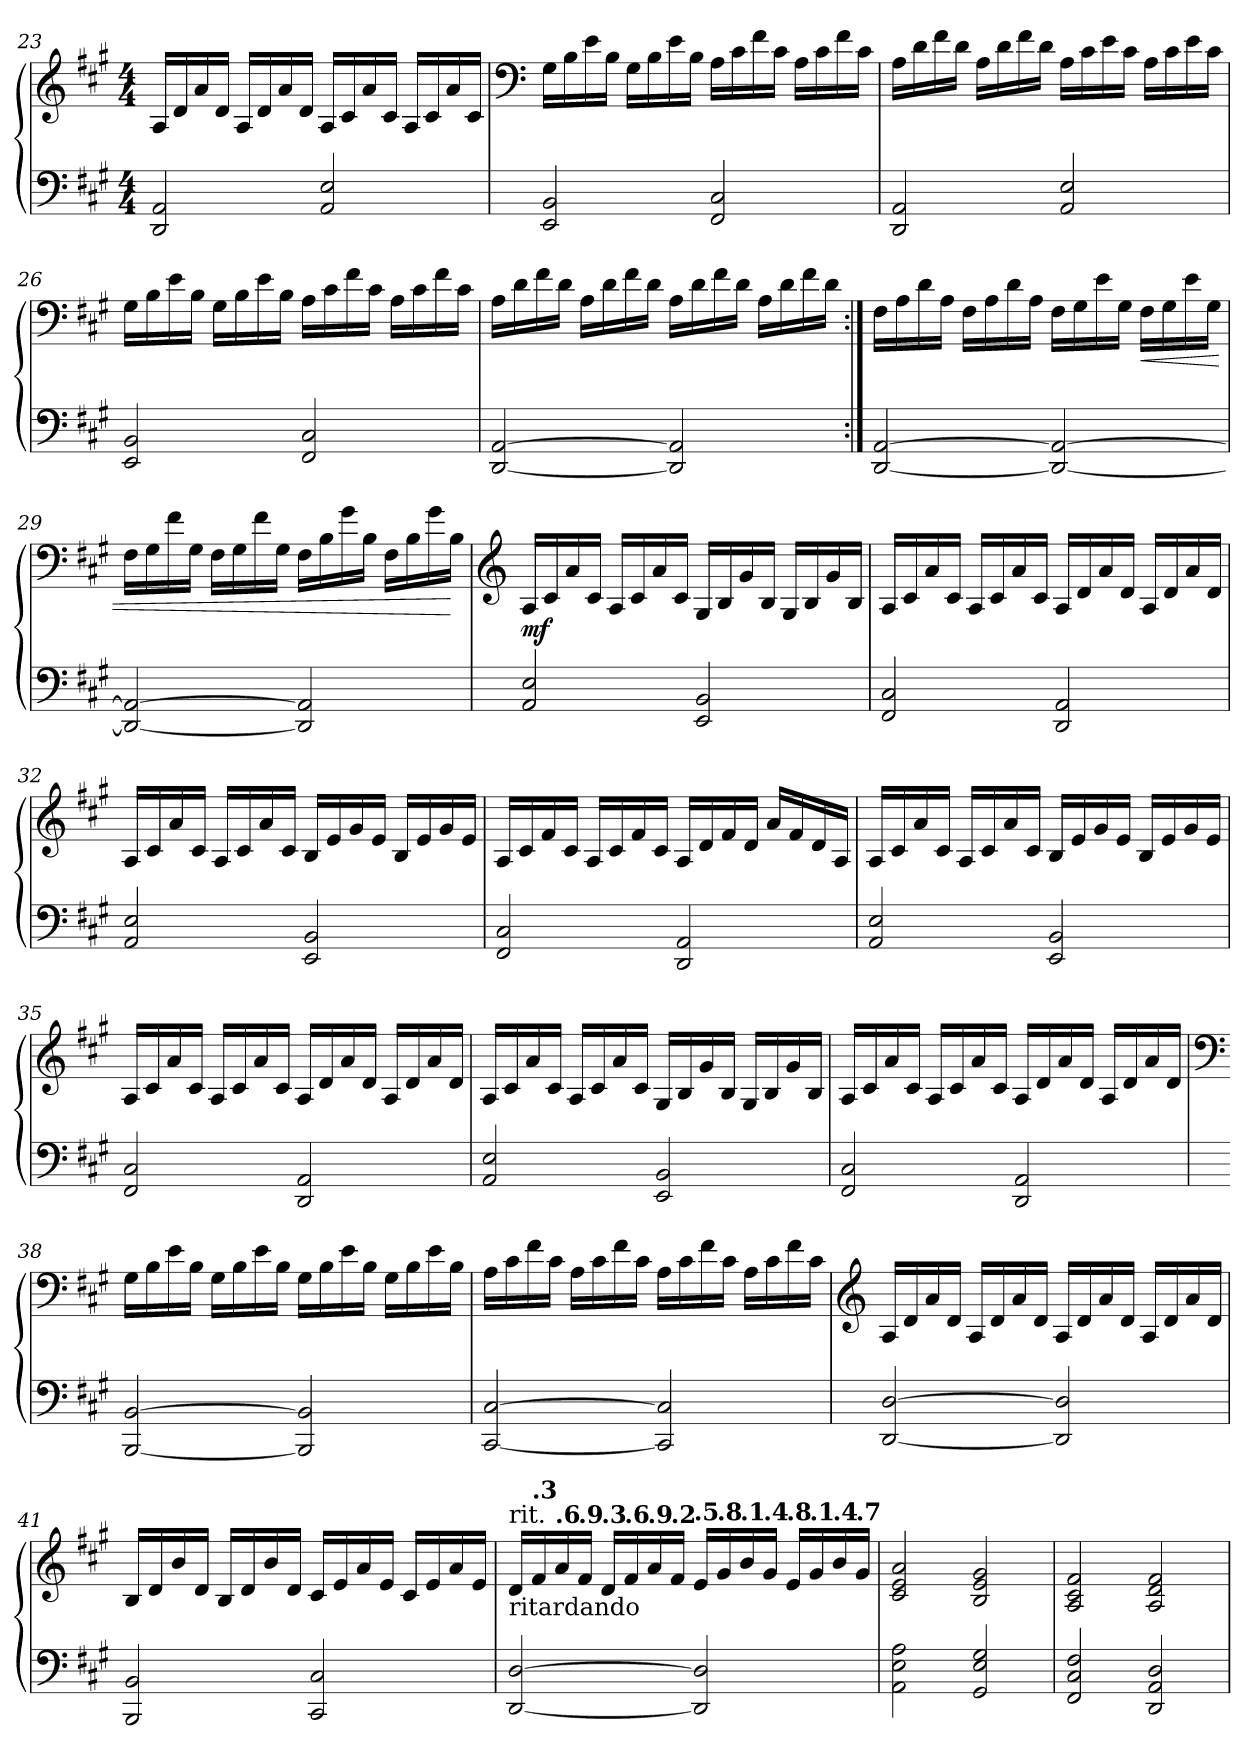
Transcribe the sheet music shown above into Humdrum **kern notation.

**kern	**kern	**dynam
*part1	*part1	*part1
*staff2	*staff1	*staff1/2
*clefF4	*clefG2	*
*k[f#c#g#]	*k[f#c#g#]	*
*M4/4	*M4/4	*
=23	=23	=23
2DD/ 2AA/	16A/LL	.
.	16d/	.
.	16a/	.
.	16d/JJ	.
.	16A/LL	.
.	16d/	.
.	16a/	.
.	16d/JJ	.
2AA/ 2E/	16A/LL	.
.	16c#/	.
.	16a/	.
.	16c#/JJ	.
.	16A/LL	.
.	16c#/	.
.	16a/	.
.	16c#/JJ	.
!!LO:LB:g=z
=24	=24	=24
*	*clefF4	*
2EE/ 2BB/	16G#\LL	.
.	16B\	.
.	16e\	.
.	16B\JJ	.
.	16G#\LL	.
.	16B\	.
.	16e\	.
.	16B\JJ	.
2FF#/ 2C#/	16A\LL	.
.	16c#\	.
.	16f#\	.
.	16c#\JJ	.
.	16A\LL	.
.	16c#\	.
.	16f#\	.
.	16c#\JJ	.
=25	=25	=25
2DD/ 2AA/	16A\LL	.
.	16d\	.
.	16f#\	.
.	16d\JJ	.
.	16A\LL	.
.	16d\	.
.	16f#\	.
.	16d\JJ	.
2AA/ 2E/	16A\LL	.
.	16c#\	.
.	16e\	.
.	16c#\JJ	.
.	16A\LL	.
.	16c#\	.
.	16e\	.
.	16c#\JJ	.
!!LO:PB:g=z
=26	=26	=26
2EE/ 2BB/	16G#\LL	.
.	16B\	.
.	16e\	.
.	16B\JJ	.
.	16G#\LL	.
.	16B\	.
.	16e\	.
.	16B\JJ	.
2FF#/ 2C#/	16A\LL	.
.	16c#\	.
.	16f#\	.
.	16c#\JJ	.
.	16A\LL	.
.	16c#\	.
.	16f#\	.
.	16c#\JJ	.
=27	=27	=27
[2DD/ [2AA/	16A\LL	.
.	16d\	.
.	16f#\	.
.	16d\JJ	.
.	16A\LL	.
.	16d\	.
.	16f#\	.
.	16d\JJ	.
2DD/] 2AA/]	16A\LL	.
.	16d\	.
.	16f#\	.
.	16d\JJ	.
.	16A\LL	.
.	16d\	.
.	16f#\	.
.	16d\JJ	.
!!LO:LB:g=z
=28:|!	=28:|!	=28:|!
[2DD/ [2AA/	16F#\LL	.
.	16A\	.
.	16d\	.
.	16A\JJ	.
.	16F#\LL	.
.	16A\	.
.	16d\	.
.	16A\JJ	.
2DD/_ 2AA/_	16F#\LL	.
.	16G#\	.
.	16e\	.
.	16G#\JJ	.
!	!	!LO:HP:b
.	16F#\LL	<
.	16G#\	.
.	16e\	.
.	16G#\JJ	.
=29	=29	=29
2DD/_ 2AA/_	16F#\LL	.
.	16G#\	.
.	16f#\	.
.	16G#\JJ	.
.	16F#\LL	.
.	16G#\	.
.	16f#\	.
.	16G#\JJ	.
2DD/] 2AA/]	16F#\LL	.
.	16B\	.
.	16g#\	.
.	16B\JJ	.
.	16F#\LL	.
.	16B\	.
.	16g#\	.
.	16B\JJ	[
!!LO:LB:g=z
=30	=30	=30
*	*clefG2	*
!	!	!LO:DY:b
2AA/ 2E/	16A/LL	mf
.	16c#/	.
.	16a/	.
.	16c#/JJ	.
.	16A/LL	.
.	16c#/	.
.	16a/	.
.	16c#/JJ	.
2EE/ 2BB/	16G#/LL	.
.	16B/	.
.	16g#/	.
.	16B/JJ	.
.	16G#/LL	.
.	16B/	.
.	16g#/	.
.	16B/JJ	.
=31	=31	=31
2FF#/ 2C#/	16A/LL	.
.	16c#/	.
.	16a/	.
.	16c#/JJ	.
.	16A/LL	.
.	16c#/	.
.	16a/	.
.	16c#/JJ	.
2DD/ 2AA/	16A/LL	.
.	16d/	.
.	16a/	.
.	16d/JJ	.
.	16A/LL	.
.	16d/	.
.	16a/	.
.	16d/JJ	.
!!LO:LB:g=z
=32	=32	=32
2AA/ 2E/	16A/LL	.
.	16c#/	.
.	16a/	.
.	16c#/JJ	.
.	16A/LL	.
.	16c#/	.
.	16a/	.
.	16c#/JJ	.
2EE/ 2BB/	16B/LL	.
.	16e/	.
.	16g#/	.
.	16e/JJ	.
.	16B/LL	.
.	16e/	.
.	16g#/	.
.	16e/JJ	.
=33	=33	=33
2FF#/ 2C#/	16A/LL	.
.	16c#/	.
.	16f#/	.
.	16c#/JJ	.
.	16A/LL	.
.	16c#/	.
.	16f#/	.
.	16c#/JJ	.
2DD/ 2AA/	16A/LL	.
.	16d/	.
.	16f#/	.
.	16d/JJ	.
.	16a/LL	.
.	16f#/	.
.	16d/	.
.	16A/JJ	.
!!LO:LB:g=z
=34	=34	=34
2AA/ 2E/	16A/LL	.
.	16c#/	.
.	16a/	.
.	16c#/JJ	.
.	16A/LL	.
.	16c#/	.
.	16a/	.
.	16c#/JJ	.
2EE/ 2BB/	16B/LL	.
.	16e/	.
.	16g#/	.
.	16e/JJ	.
.	16B/LL	.
.	16e/	.
.	16g#/	.
.	16e/JJ	.
=35	=35	=35
2FF#/ 2C#/	16A/LL	.
.	16c#/	.
.	16a/	.
.	16c#/JJ	.
.	16A/LL	.
.	16c#/	.
.	16a/	.
.	16c#/JJ	.
2DD/ 2AA/	16A/LL	.
.	16d/	.
.	16a/	.
.	16d/JJ	.
.	16A/LL	.
.	16d/	.
.	16a/	.
.	16d/JJ	.
!!LO:LB:g=z
=36	=36	=36
2AA/ 2E/	16A/LL	.
.	16c#/	.
.	16a/	.
.	16c#/JJ	.
.	16A/LL	.
.	16c#/	.
.	16a/	.
.	16c#/JJ	.
2EE/ 2BB/	16G#/LL	.
.	16B/	.
.	16g#/	.
.	16B/JJ	.
.	16G#/LL	.
.	16B/	.
.	16g#/	.
.	16B/JJ	.
=37	=37	=37
2FF#/ 2C#/	16A/LL	.
.	16c#/	.
.	16a/	.
.	16c#/JJ	.
.	16A/LL	.
.	16c#/	.
.	16a/	.
.	16c#/JJ	.
2DD/ 2AA/	16A/LL	.
.	16d/	.
.	16a/	.
.	16d/JJ	.
.	16A/LL	.
.	16d/	.
.	16a/	.
.	16d/JJ	.
!!LO:PB:g=z
=38	=38	=38
*	*clefF4	*
[2BBB/ [2BB/	16G#\LL	.
.	16B\	.
.	16e\	.
.	16B\JJ	.
.	16G#\LL	.
.	16B\	.
.	16e\	.
.	16B\JJ	.
2BBB/] 2BB/]	16G#\LL	.
.	16B\	.
.	16e\	.
.	16B\JJ	.
.	16G#\LL	.
.	16B\	.
.	16e\	.
.	16B\JJ	.
=39	=39	=39
[2CC#/ [2C#/	16A\LL	.
.	16c#\	.
.	16f#\	.
.	16c#\JJ	.
.	16A\LL	.
.	16c#\	.
.	16f#\	.
.	16c#\JJ	.
2CC#/] 2C#/]	16A\LL	.
.	16c#\	.
.	16f#\	.
.	16c#\JJ	.
.	16A\LL	.
.	16c#\	.
.	16f#\	.
.	16c#\JJ	.
!!LO:LB:g=z
=40	=40	=40
*	*clefG2	*
[2DD/ [2D/	16A/LL	.
.	16d/	.
.	16a/	.
.	16d/JJ	.
.	16A/LL	.
.	16d/	.
.	16a/	.
.	16d/JJ	.
2DD/] 2D/]	16A/LL	.
.	16d/	.
.	16a/	.
.	16d/JJ	.
.	16A/LL	.
.	16d/	.
.	16a/	.
.	16d/JJ	.
=41	=41	=41
2BBB/ 2BB/	16B/LL	.
.	16d/	.
.	16b/	.
.	16d/JJ	.
.	16B/LL	.
.	16d/	.
.	16b/	.
.	16d/JJ	.
2CC#/ 2C#/	16c#/LL	.
.	16e/	.
.	16a/	.
.	16e/JJ	.
.	16c#/LL	.
.	16e/	.
.	16a/	.
.	16e/JJ	.
!!LO:LB:g=z
=42	=42	=42
*	*MM67	*
!	!LO:TX:b:t=ritardando	!
!	!LO:TX:a:t=rit.	!
[2DD/ [2D/	16d/LL	.
*	*MM66	*
!	!LO:TX:a:B:t=.3	!
.	16f#/	.
*	*MM65	*
!	!LO:TX:a:B:t=.6	!
.	16a/	.
*	*MM64	*
!	!LO:TX:a:B:t=.9	!
.	16f#/JJ	.
*	*MM64	*
!	!LO:TX:a:B:t=.3	!
.	16d/LL	.
*	*MM63	*
!	!LO:TX:a:B:t=.6	!
.	16f#/	.
*	*MM62	*
!	!LO:TX:a:B:t=.9	!
.	16a/	.
*	*MM62	*
!	!LO:TX:a:B:t=.2	!
.	16f#/JJ	.
*	*MM61	*
!	!LO:TX:a:B:t=.5	!
2DD/] 2D/]	16e/LL	.
*	*MM60	*
!	!LO:TX:a:B:t=.8	!
.	16g#/	.
*	*MM60	*
!	!LO:TX:a:B:t=.1	!
.	16b/	.
*	*MM59	*
!	!LO:TX:a:B:t=.4	!
.	16g#/JJ	.
*	*MM58	*
!	!LO:TX:a:B:t=.8	!
.	16e/LL	.
*	*MM58	*
!	!LO:TX:a:B:t=.1	!
.	16g#/	.
*	*MM57	*
!	!LO:TX:a:B:t=.4	!
.	16b/	.
*	*MM56	*
!	!LO:TX:a:B:t=.7	!
.	16g#/JJ	.
=43	=43	=43
*	*MM67	*
2AA\ 2E\ 2A\	2c#/ 2e/ 2a/	.
2GG#/ 2E/ 2G#/	2B/ 2e/ 2g#/	.
=44	=44	=44
2FF#/ 2C#/ 2F#/	2A/ 2c#/ 2f#/	.
2DD/ 2AA/ 2D/	2A/ 2d/ 2f#/	.
=	=	=
*-	*-	*-
